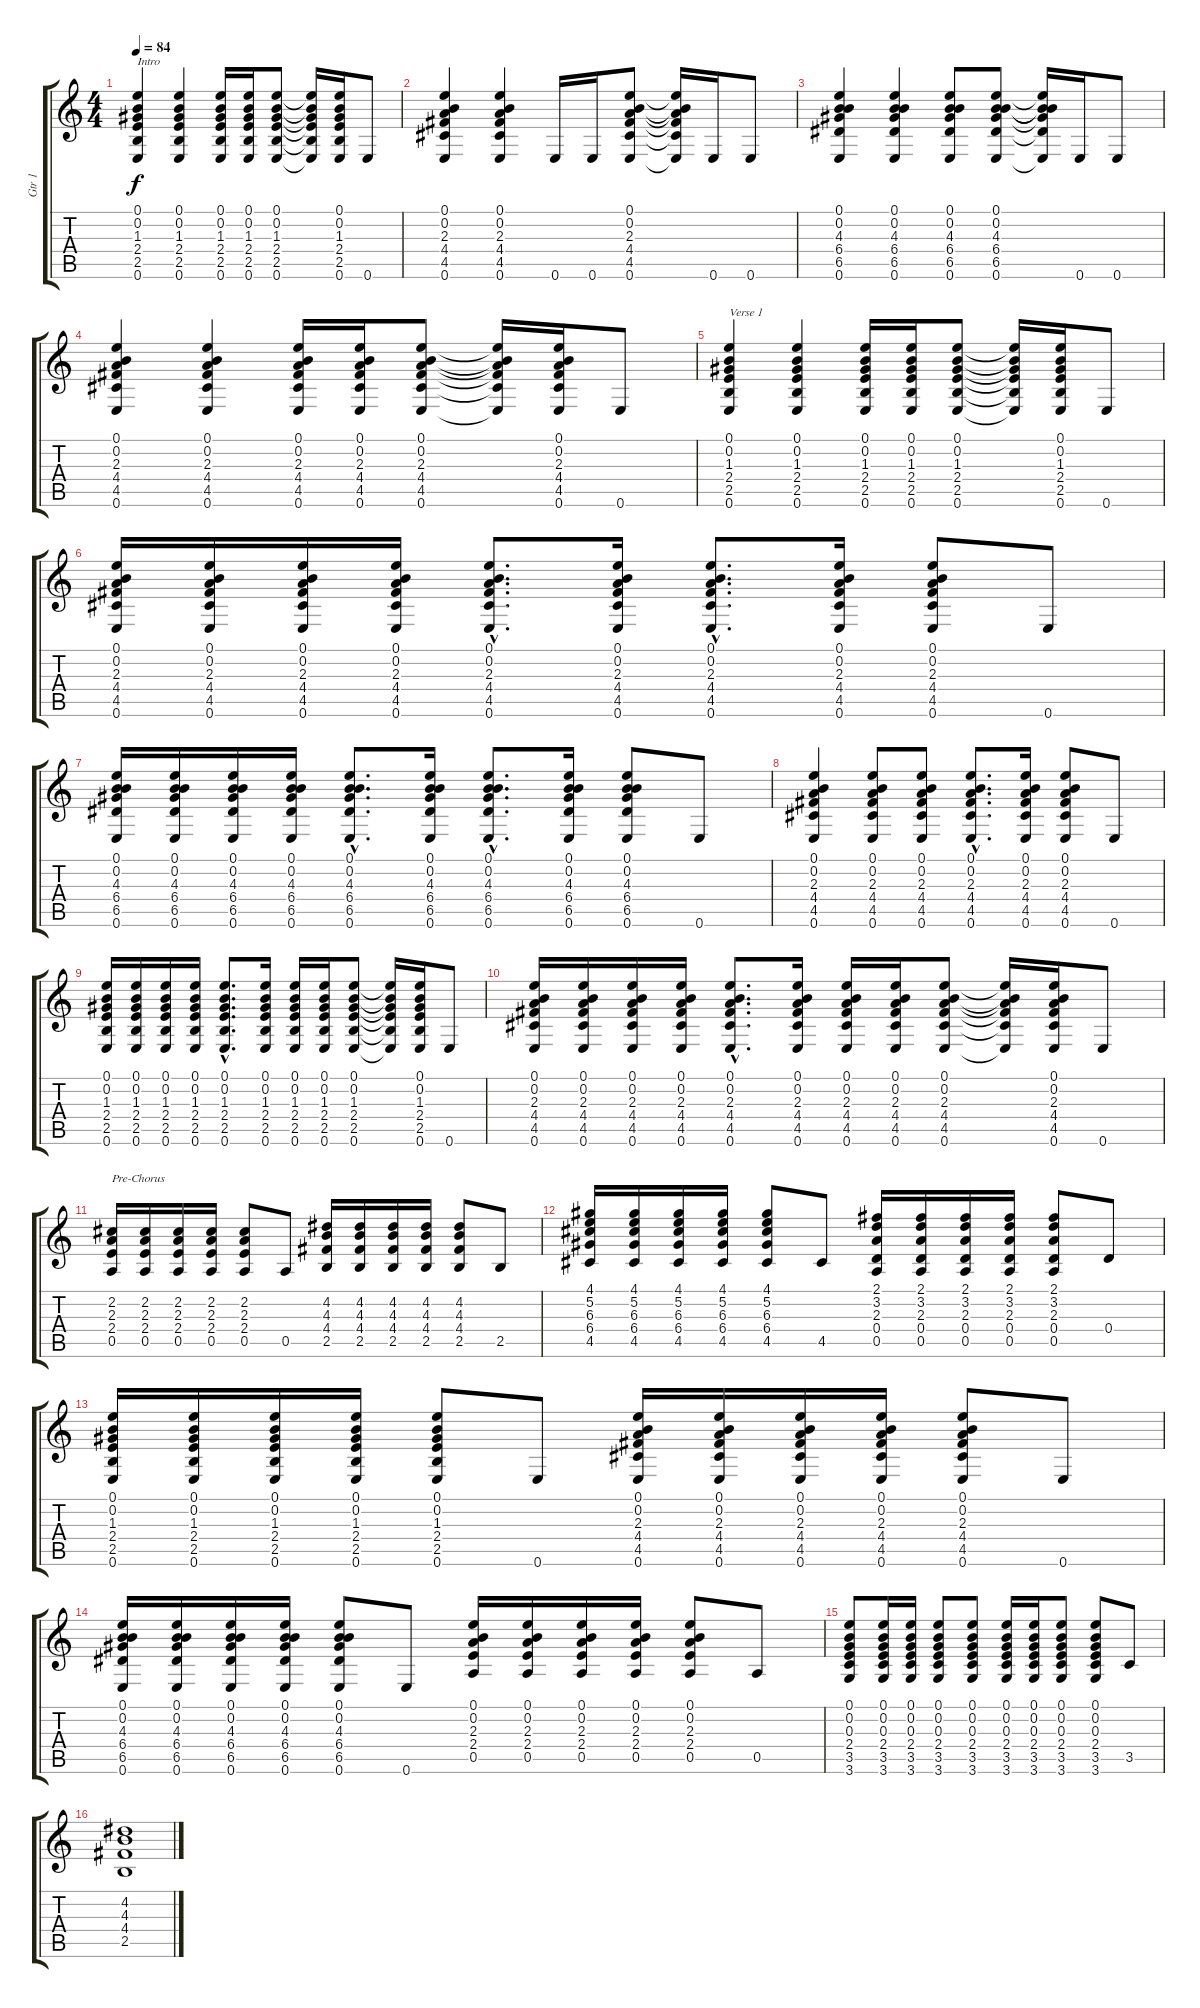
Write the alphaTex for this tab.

\track ("Gtr 1" "Gtr 1") {instrument acousticguitarsteel}
\staff {score tabs}
\tuning (E4 B3 G3 D3 A2 E2) {hide}
\ts (4 4)
\tempo 84
\clef g2
\ks c
(0.1 0.2 1.3 2.4 2.5 0.6).4{txt "Intro" dy f instrument acousticguitarsteel} (0.1 0.2 1.3 2.4 2.5 0.6).4 (0.1 0.2 1.3 2.4 2.5 0.6).16 (0.1 0.2 1.3 2.4 2.5 0.6).16 (0.1 0.2 1.3 2.4 2.5 0.6).8 (0.1{t} 0.2{t} 1.3{t} 2.4{t} 2.5{t} 0.6{t}).16 (0.1 0.2 1.3 2.4 2.5 0.6).16 0.6.8 |
(0.1 0.2 2.3 4.4 4.5 0.6).4 (0.1 0.2 2.3 4.4 4.5 0.6).4 0.6.16 0.6.16 (0.1 0.2 2.3 4.4 4.5 0.6).8 (0.1{t} 0.2{t} 2.3{t} 4.4{t} 4.5{t} 0.6{t}).16 0.6.16 0.6.8 |
(0.1 0.2 4.3 6.4 6.5 0.6).4 (0.1 0.2 4.3 6.4 6.5 0.6).4 (0.1 0.2 4.3 6.4 6.5 0.6).8 (0.1 0.2 4.3 6.4 6.5 0.6).8 (0.1{t} 0.2{t} 4.3{t} 6.4{t} 6.5{t} 0.6{t}).16 0.6.16 0.6.8 |
(0.1 0.2 2.3 4.4 4.5 0.6).4 (0.1 0.2 2.3 4.4 4.5 0.6).4 (0.1 0.2 2.3 4.4 4.5 0.6).16 (0.1 0.2 2.3 4.4 4.5 0.6).16 (0.1 0.2 2.3 4.4 4.5 0.6).8 (0.1{t} 0.2{t} 2.3{t} 4.4{t} 4.5{t} 0.6{t}).16 (0.1 0.2 2.3 4.4 4.5 0.6).16 0.6.8 |
(0.1 0.2 1.3 2.4 2.5 0.6).4{txt "Verse 1"} (0.1 0.2 1.3 2.4 2.5 0.6).4 (0.1 0.2 1.3 2.4 2.5 0.6).16 (0.1 0.2 1.3 2.4 2.5 0.6).16 (0.1 0.2 1.3 2.4 2.5 0.6).8 (0.1{t} 0.2{t} 1.3{t} 2.4{t} 2.5{t} 0.6{t}).16 (0.1 0.2 1.3 2.4 2.5 0.6).16 0.6.8 |
(0.1 0.2 2.3 4.4 4.5 0.6).16 (0.1 0.2 2.3 4.4 4.5 0.6).16 (0.1 0.2 2.3 4.4 4.5 0.6).16 (0.1 0.2 2.3 4.4 4.5 0.6).16 (0.1{hac} 0.2{hac} 2.3{hac} 4.4{hac} 4.5{hac} 0.6{hac}).8{d} (0.1 0.2 2.3 4.4 4.5 0.6).16 (0.1{hac} 0.2{hac} 2.3{hac} 4.4{hac} 4.5{hac} 0.6{hac}).8{d} (0.1 0.2 2.3 4.4 4.5 0.6).16 (0.1 0.2 2.3 4.4 4.5 0.6).8 0.6.8 |
(0.1 0.2 4.3 6.4 6.5 0.6).16 (0.1 0.2 4.3 6.4 6.5 0.6).16 (0.1 0.2 4.3 6.4 6.5 0.6).16 (0.1 0.2 4.3 6.4 6.5 0.6).16 (0.1{hac} 0.2{hac} 4.3{hac} 6.4{hac} 6.5{hac} 0.6{hac}).8{d} (0.1 0.2 4.3 6.4 6.5 0.6).16 (0.1{hac} 0.2{hac} 4.3{hac} 6.4{hac} 6.5{hac} 0.6{hac}).8{d} (0.1 0.2 4.3 6.4 6.5 0.6).16 (0.1 0.2 4.3 6.4 6.5 0.6).8 0.6.8 |
(0.1 0.2 2.3 4.4 4.5 0.6).4 (0.1 0.2 2.3 4.4 4.5 0.6).8 (0.1 0.2 2.3 4.4 4.5 0.6).8 (0.1{hac} 0.2{hac} 2.3{hac} 4.4{hac} 4.5{hac} 0.6{hac}).8{d} (0.1 0.2 2.3 4.4 4.5 0.6).16 (0.1 0.2 2.3 4.4 4.5 0.6).8 0.6.8 |
(0.1 0.2 1.3 2.4 2.5 0.6).16 (0.1 0.2 1.3 2.4 2.5 0.6).16 (0.1 0.2 1.3 2.4 2.5 0.6).16 (0.1 0.2 1.3 2.4 2.5 0.6).16 (0.1{hac} 0.2{hac} 1.3{hac} 2.4{hac} 2.5{hac} 0.6{hac}).8{d} (0.1 0.2 1.3 2.4 2.5 0.6).16 (0.1 0.2 1.3 2.4 2.5 0.6).16 (0.1 0.2 1.3 2.4 2.5 0.6).16 (0.1 0.2 1.3 2.4 2.5 0.6).8 (0.1{t} 0.2{t} 1.3{t} 2.4{t} 2.5{t} 0.6{t}).16 (0.1 0.2 1.3 2.4 2.5 0.6).16 0.6.8 |
(0.1 0.2 2.3 4.4 4.5 0.6).16 (0.1 0.2 2.3 4.4 4.5 0.6).16 (0.1 0.2 2.3 4.4 4.5 0.6).16 (0.1 0.2 2.3 4.4 4.5 0.6).16 (0.1{hac} 0.2{hac} 2.3{hac} 4.4{hac} 4.5{hac} 0.6{hac}).8{d} (0.1 0.2 2.3 4.4 4.5 0.6).16 (0.1 0.2 2.3 4.4 4.5 0.6).16 (0.1 0.2 2.3 4.4 4.5 0.6).16 (0.1 0.2 2.3 4.4 4.5 0.6).8 (0.1{t} 0.2{t} 2.3{t} 4.4{t} 4.5{t} 0.6{t}).16 (0.1 0.2 2.3 4.4 4.5 0.6).16 0.6.8 |
(2.2 2.3 2.4 0.5).16{txt "Pre-Chorus"} (2.2 2.3 2.4 0.5).16 (2.2 2.3 2.4 0.5).16 (2.2 2.3 2.4 0.5).16 (2.2 2.3 2.4 0.5).8 0.5.8 (4.2 4.3 4.4 2.5).16 (4.2 4.3 4.4 2.5).16 (4.2 4.3 4.4 2.5).16 (4.2 4.3 4.4 2.5).16 (4.2 4.3 4.4 2.5).8 2.5.8 |
(4.1 5.2 6.3 6.4 4.5).16 (4.1 5.2 6.3 6.4 4.5).16 (4.1 5.2 6.3 6.4 4.5).16 (4.1 5.2 6.3 6.4 4.5).16 (4.1 5.2 6.3 6.4 4.5).8 4.5.8 (2.1 3.2 2.3 0.4 0.5).16 (2.1 3.2 2.3 0.4 0.5).16 (2.1 3.2 2.3 0.4 0.5).16 (2.1 3.2 2.3 0.4 0.5).16 (2.1 3.2 2.3 0.4 0.5).8 0.4.8 |
(0.1 0.2 1.3 2.4 2.5 0.6).16 (0.1 0.2 1.3 2.4 2.5 0.6).16 (0.1 0.2 1.3 2.4 2.5 0.6).16 (0.1 0.2 1.3 2.4 2.5 0.6).16 (0.1 0.2 1.3 2.4 2.5 0.6).8 0.6.8 (0.1 0.2 2.3 4.4 4.5 0.6).16 (0.1 0.2 2.3 4.4 4.5 0.6).16 (0.1 0.2 2.3 4.4 4.5 0.6).16 (0.1 0.2 2.3 4.4 4.5 0.6).16 (0.1 0.2 2.3 4.4 4.5 0.6).8 0.6.8 |
(0.1 0.2 4.3 6.4 6.5 0.6).16 (0.1 0.2 4.3 6.4 6.5 0.6).16 (0.1 0.2 4.3 6.4 6.5 0.6).16 (0.1 0.2 4.3 6.4 6.5 0.6).16 (0.1 0.2 4.3 6.4 6.5 0.6).8 0.6.8 (0.1 0.2 2.3 2.4 0.5).16 (0.1 0.2 2.3 2.4 0.5).16 (0.1 0.2 2.3 2.4 0.5).16 (0.1 0.2 2.3 2.4 0.5).16 (0.1 0.2 2.3 2.4 0.5).8 0.5.8 |
(0.1 0.2 0.3 2.4 3.5 3.6).8 (0.1 0.2 0.3 2.4 3.5 3.6).16 (0.1 0.2 0.3 2.4 3.5 3.6).16 (0.1 0.2 0.3 2.4 3.5 3.6).8 (0.1 0.2 0.3 2.4 3.5 3.6).8 (0.1 0.2 0.3 2.4 3.5 3.6).16 (0.1 0.2 0.3 2.4 3.5 3.6).16 (0.1 0.2 0.3 2.4 3.5 3.6).8 (0.1 0.2 0.3 2.4 3.5 3.6).8 3.5.8 |
(4.2 4.3 4.4 2.5).1
